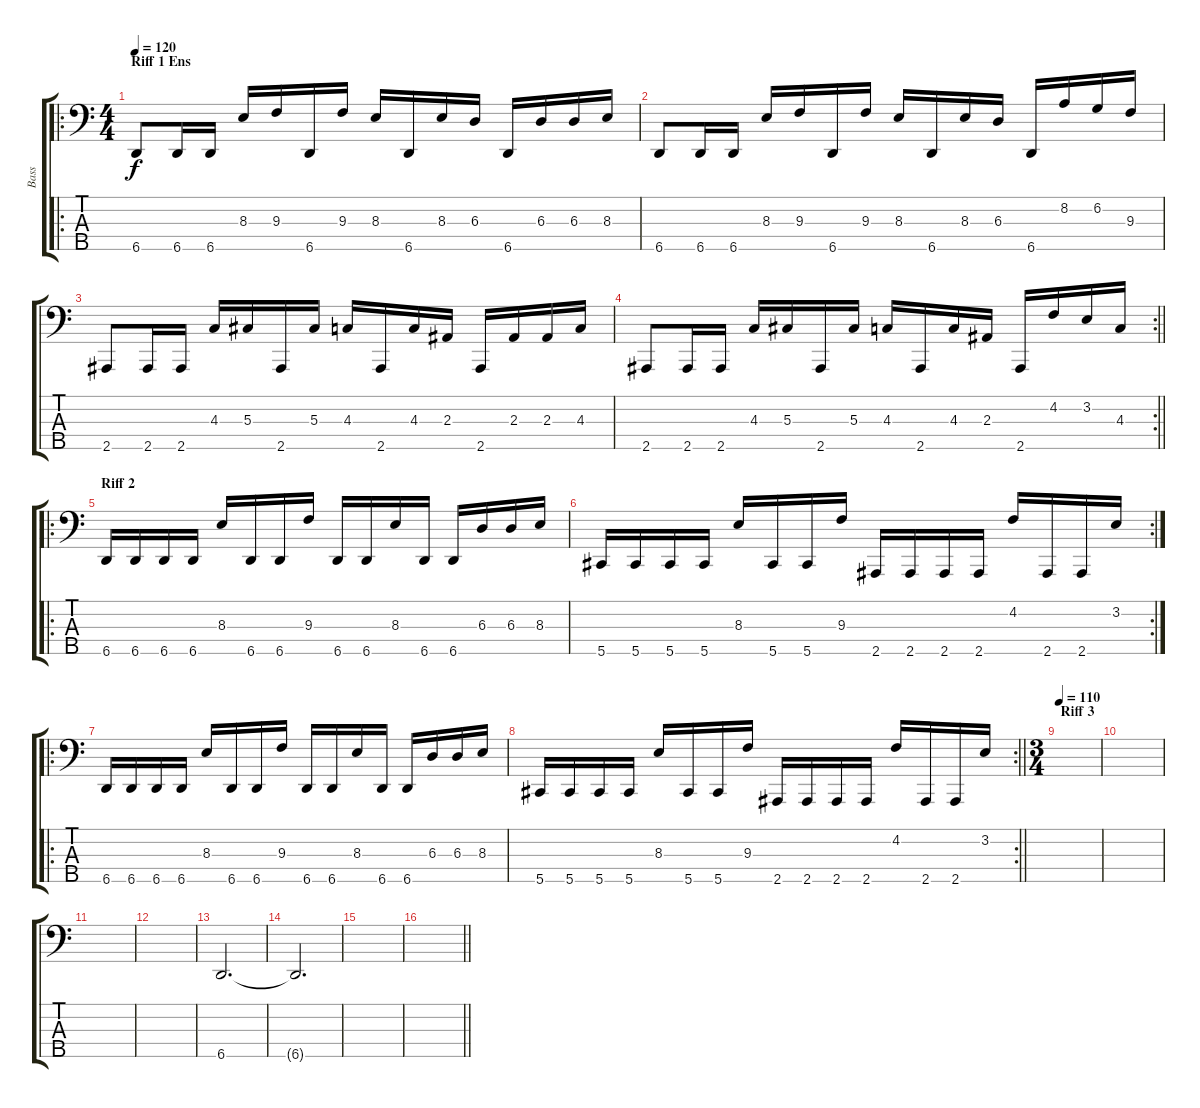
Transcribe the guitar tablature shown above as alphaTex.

\track ("Bass" "Bass") {instrument electricbassfinger}
\staff {score tabs}
\tuning (Gb2 Db2 Ab1 Eb1 Ab0) {hide}
\ro
\ts (4 4)
\section ("" "Riff 1 Ens")
\tempo 120
\clef f4
\ks c
6.5.8{dy f} 6.5.16 6.5.16 8.3.16 9.3.16 6.5.16 9.3.16 8.3.16 6.5.16 8.3.16 6.3.16 6.5.16 6.3.16 6.3.16 8.3.16 |
6.5.8 6.5.16 6.5.16 8.3.16 9.3.16 6.5.16 9.3.16 8.3.16 6.5.16 8.3.16 6.3.16 6.5.16 8.2.16 6.2.16 9.3.16 |
2.5.8 2.5.16 2.5.16 4.3.16 5.3.16 2.5.16 5.3.16 4.3.16 2.5.16 4.3.16 2.3.16 2.5.16 2.3.16 2.3.16 4.3.16 |
\rc 2
\barLineRight lightlight
2.5.8 2.5.16 2.5.16 4.3.16 5.3.16 2.5.16 5.3.16 4.3.16 2.5.16 4.3.16 2.3.16 2.5.16 4.2.16 3.2.16 4.3.16 |
\ro
\section ("" "Riff 2")
6.5.16 6.5.16 6.5.16 6.5.16 8.3.16 6.5.16 6.5.16 9.3.16 6.5.16 6.5.16 8.3.16 6.5.16 6.5.16 6.3.16 6.3.16 8.3.16 |
\rc 2
5.5.16 5.5.16 5.5.16 5.5.16 8.3.16 5.5.16 5.5.16 9.3.16 2.5.16 2.5.16 2.5.16 2.5.16 4.2.16 2.5.16 2.5.16 3.2.16 |
\ro
6.5.16 6.5.16 6.5.16 6.5.16 8.3.16 6.5.16 6.5.16 9.3.16 6.5.16 6.5.16 8.3.16 6.5.16 6.5.16 6.3.16 6.3.16 8.3.16 |
\rc 2
\barLineRight lightlight
5.5.16 5.5.16 5.5.16 5.5.16 8.3.16 5.5.16 5.5.16 9.3.16 2.5.16 2.5.16 2.5.16 2.5.16 4.2.16 2.5.16 2.5.16 3.2.16 |
\ts (3 4)
\section ("" "Riff 3")
\tempo 110
|
|
|
|
6.5.2{d} |
6.5{t}.2{d} |
|
\barLineRight lightlight
